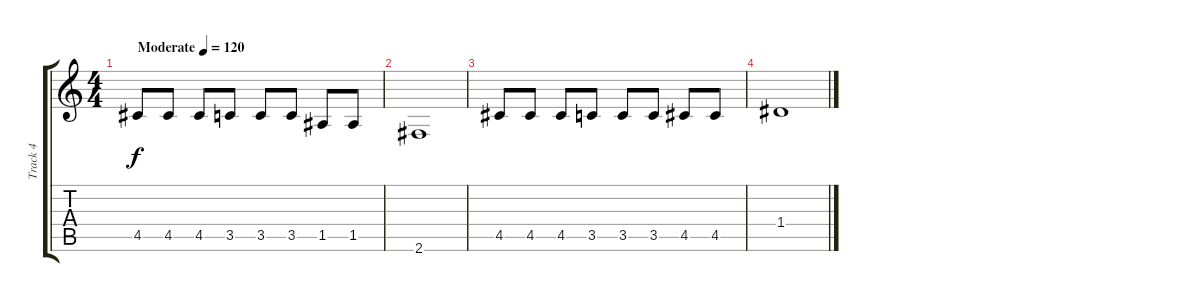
\track ("Track 4" "Track 4") {instrument electricbassfinger}
\staff {score tabs}
\tuning (E4 B3 G3 D3 A2 E2) {hide}
\ts (4 4)
\tempo (120 "Moderate")
\clef g2
\ks c
4.5.8{dy f instrument electricbassfinger} 4.5.8 4.5.8 3.5.8 3.5.8 3.5.8 1.5.8 1.5.8 |
2.6.1 |
4.5.8 4.5.8 4.5.8 3.5.8 3.5.8 3.5.8 4.5.8 4.5.8 |
1.4.1
